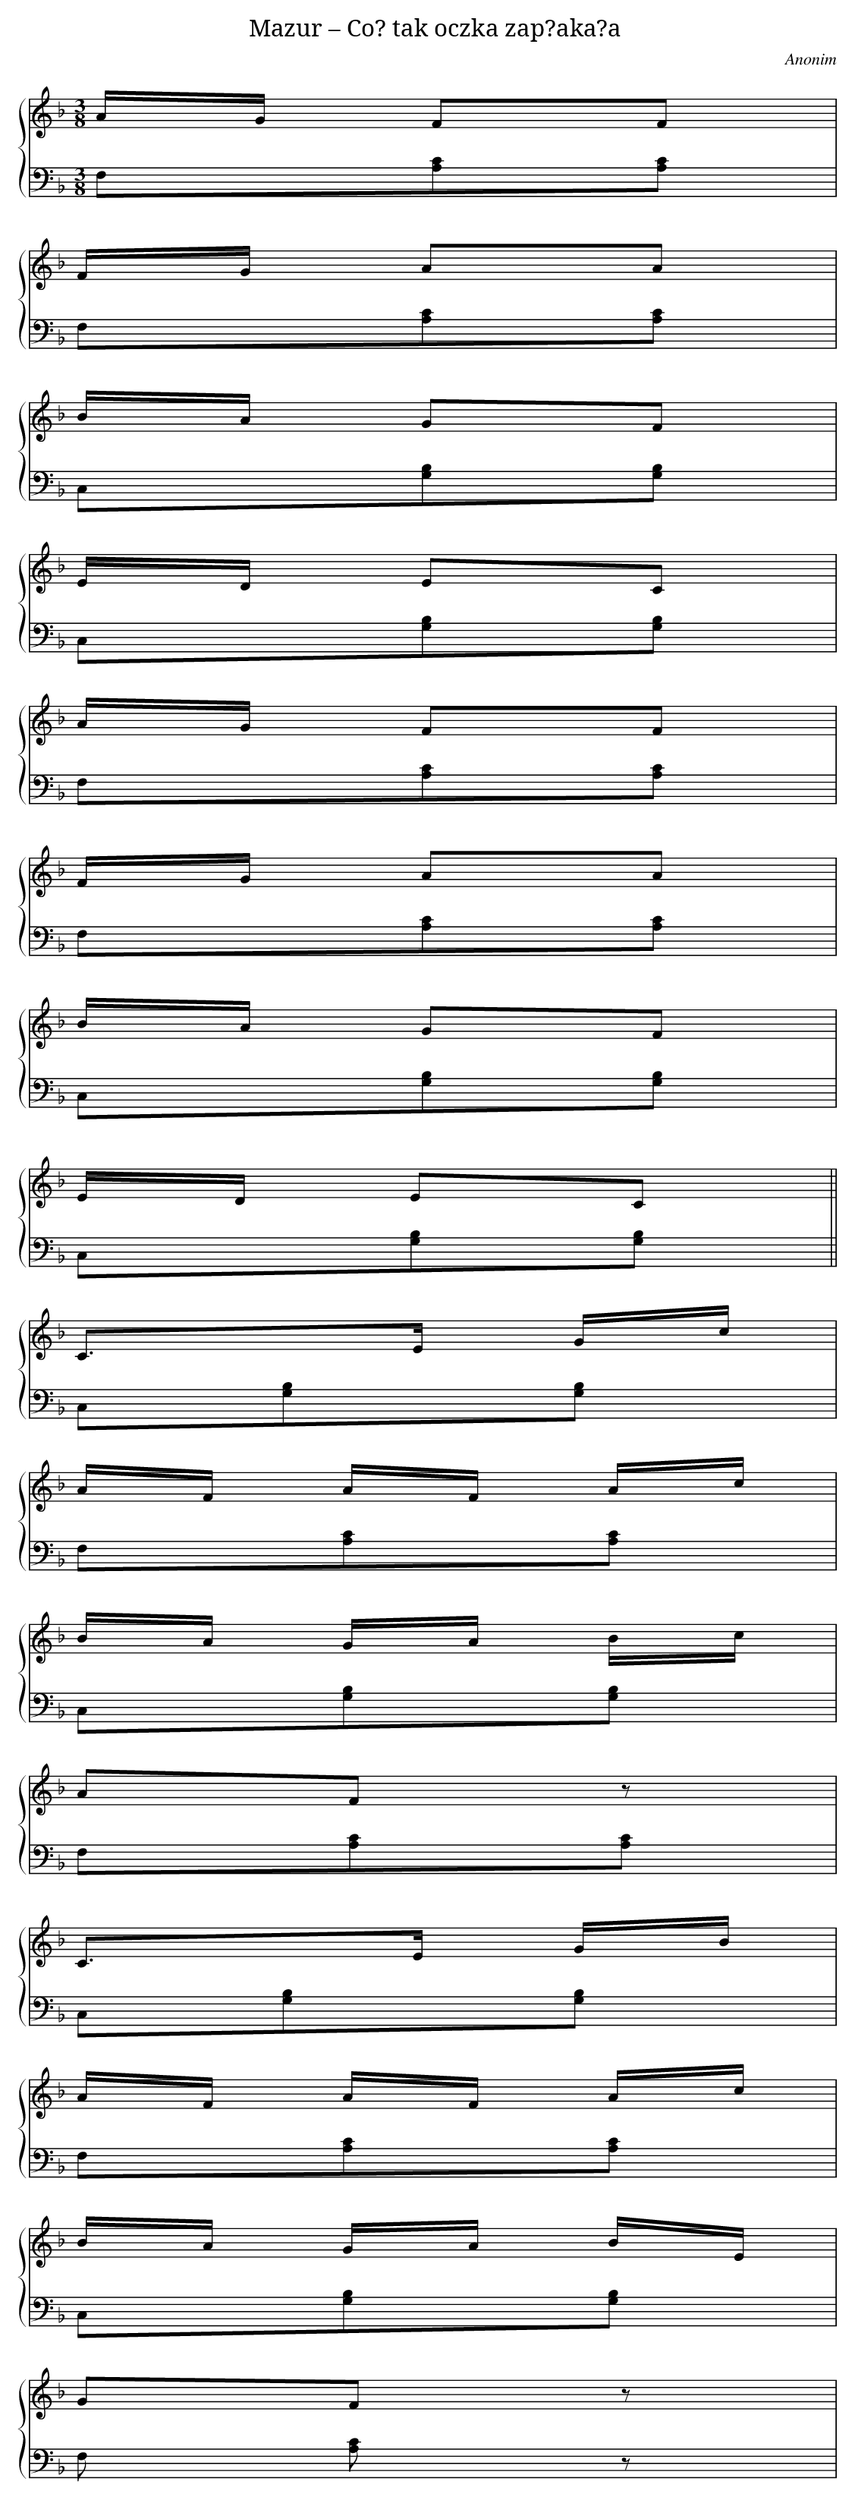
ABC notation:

X:1
T: Mazur – Co? tak oczka zap?aka?a
C: Anonim
L: 1/8
M: 3/8
%%staves {1 2}
V: 1 clef=treble
V: 2 clef=bass
K: F
[V:1] A/G/ FF |
[V:2] F,[A,C][A,C] |
[V:1] F/G/ AA |
[V:2] F,[A,C][A,C] |
[V:1] B/A/ GF |
[V:2] C,[G,B,][G,B,] |
[V:1] E/D/ EC |
[V:2] C,[G,B,][G,B,] |
[V:1] A/G/ FF |
[V:2] F,[A,C][A,C] |
[V:1] F/G/ AA |
[V:2] F,[A,C][A,C] |
[V:1] B/A/ GF |
[V:2] C,[G,B,][G,B,] |
[V:1] E/D/ EC ||
[V:2] C,[G,B,][G,B,] ||
[V:1] C>E G/c/ |
[V:2] C,[G,B,][G,B,] |
[V:1] A/F/ A/F/ A/c/ |
[V:2] F,[A,C][A,C] |
[V:1] B/A/ G/A/ B/c/ |
[V:2] C,[G,B,][G,B,] |
[V:1] AF z |
[V:2] F,[A,C][A,C] |
[V:1] C>E G/B/ |
[V:2] C,[G,B,][G,B,] |
[V:1] A/F/ A/F/ A/c/ |
[V:2] F,[A,C][A,C] |
[V:1] B/A/ G/A/ B/E/ |
[V:2] C,[G,B,][G,B,] |
[V:1] GF z |
[V:2] F, [A,C] z |
